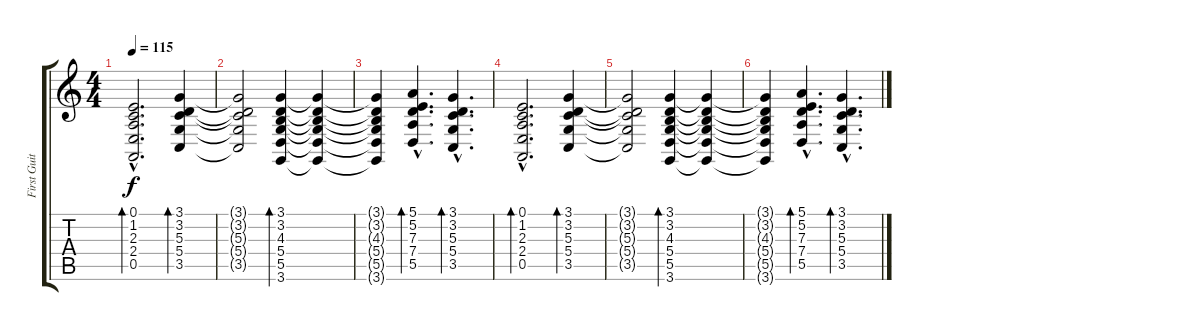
\track ("First Guitar" "First Guit") {instrument acousticgrandpiano}
\staff {score tabs}
\tuning (E4 B3 G3 D3 A2 E2) {hide}
\ts (4 4)
\tempo 115
\clef g2
\ks c
(0.1{hac} 1.2{hac} 2.3{hac} 2.4{hac} 0.5{hac}).2{d bd 60 dy f} (3.1 3.2 5.3 5.4 3.5).4{bd 60} |
(3.1{t} 3.2{t} 5.3{t} 5.4{t} 3.5{t}).2 (3.1 3.2 4.3 5.4 5.5 3.6).4{bd 60} (3.1{t} 3.2{t} 4.3{t} 5.4{t} 5.5{t} 3.6{t}).4 |
(3.1{t} 3.2{t} 4.3{t} 5.4{t} 5.5{t} 3.6{t}).4 (5.1{hac} 5.2{hac} 7.3{hac} 7.4{hac} 5.5{hac}).4{d bd 60} (3.1{hac} 3.2{hac} 5.3{hac} 5.4{hac} 3.5{hac}).4{d bd 60} |
(0.1{hac} 1.2{hac} 2.3{hac} 2.4{hac} 0.5{hac}).2{d bd 60} (3.1 3.2 5.3 5.4 3.5).4{bd 60} |
(3.1{t} 3.2{t} 5.3{t} 5.4{t} 3.5{t}).2 (3.1 3.2 4.3 5.4 5.5 3.6).4{bd 60} (3.1{t} 3.2{t} 4.3{t} 5.4{t} 5.5{t} 3.6{t}).4 |
(3.1{t} 3.2{t} 4.3{t} 5.4{t} 5.5{t} 3.6{t}).4 (5.1{hac} 5.2{hac} 7.3{hac} 7.4{hac} 5.5{hac}).4{d bd 60} (3.1{hac} 3.2{hac} 5.3{hac} 5.4{hac} 3.5{hac}).4{d bd 60}
